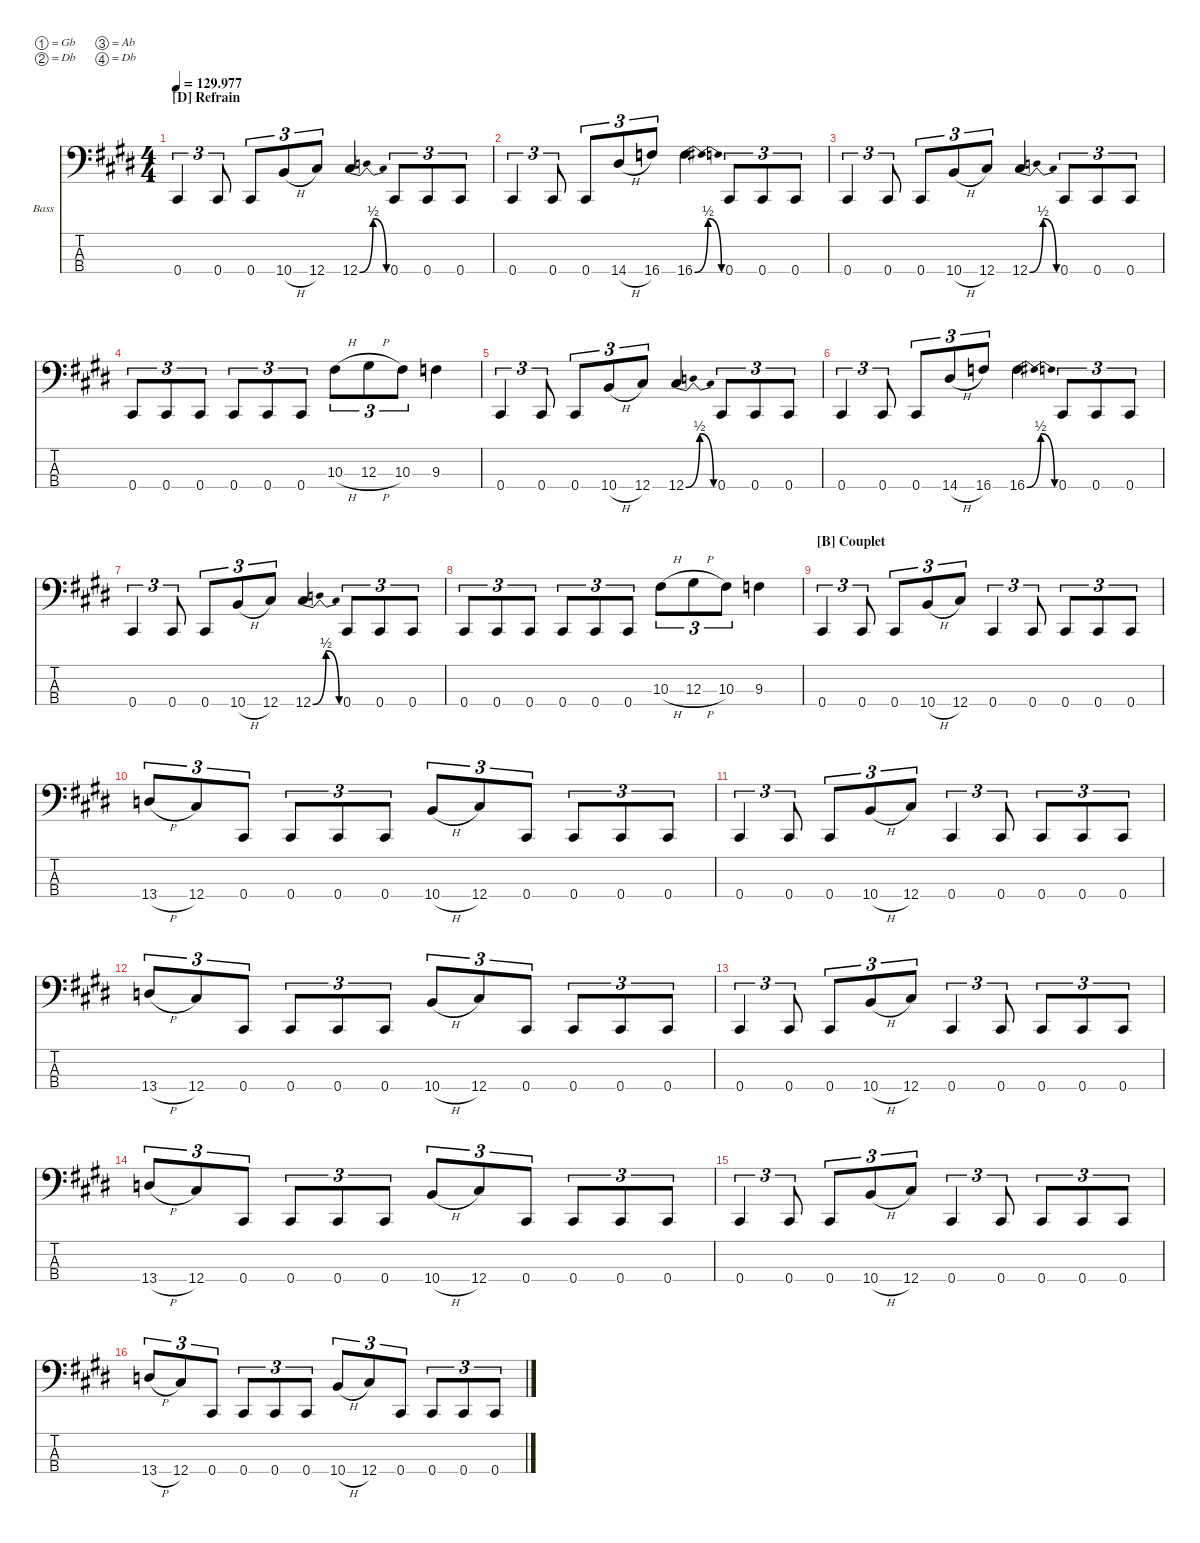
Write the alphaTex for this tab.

\defaultSystemsLayout 4
\hideDynamics
\bracketExtendMode nobrackets
\firstSystemTrackNameOrientation horizontal
\track ("BASSE" "Bass") {defaultSystemsLayout 4 instrument electricbasspick}
\staff {score tabs}
\tuning (Gb2 Db2 Ab1 Db1)
\ts (4 4)
\section ("D" "Refrain")
\tempo
129.977
\accidentals auto
\clef f4
\ottava regular
\simile none
\ks e
0.4{acc #}.4{tu (3 2) dy mf beam Up} 0.4{acc #}.8{tu (3 2) beam Up} 0.4{acc #}.8{tu (3 2) beam Up} 10.4{h acc forcenatural}.8{tu (3 2) beam Up} 12.4{acc #}.8{tu (3 2) beam Up} 12.4{be (bendrelease 0 0 9.6 2 20.4 2 30 0) acc #}.4{beam Up} 0.4{acc #}.8{tu (3 2) beam Up} 0.4{acc #}.8{tu (3 2) beam Up} 0.4{acc #}.8{tu (3 2) beam Up} |
0.4{acc #}.4{tu (3 2) beam Up} 0.4{acc #}.8{tu (3 2) beam Up} 0.4{acc #}.8{tu (3 2) beam Up} 14.4{h acc #}.8{tu (3 2) beam Up} 16.4{acc forcenatural}.8{tu (3 2) beam Up} 16.4{be (bendrelease 0 0 9.6 2 20.4 2 30 0) acc forcenatural}.4{beam Down} 0.4{acc #}.8{tu (3 2) beam Up} 0.4{acc #}.8{tu (3 2) beam Up} 0.4{acc #}.8{tu (3 2) beam Up} |
0.4{acc #}.4{tu (3 2) beam Up} 0.4{acc #}.8{tu (3 2) beam Up} 0.4{acc #}.8{tu (3 2) beam Up} 10.4{h acc forcenatural}.8{tu (3 2) beam Up} 12.4{acc #}.8{tu (3 2) beam Up} 12.4{be (bendrelease 0 0 9.6 2 20.4 2 30 0) acc #}.4{beam Up} 0.4{acc #}.8{tu (3 2) beam Up} 0.4{acc #}.8{tu (3 2) beam Up} 0.4{acc #}.8{tu (3 2) beam Up} |
0.4{acc #}.8{tu (3 2) beam Up} 0.4{acc #}.8{tu (3 2) beam Up} 0.4{acc #}.8{tu (3 2) beam Up} 0.4{acc #}.8{tu (3 2) beam Up} 0.4{acc #}.8{tu (3 2) beam Up} 0.4{acc #}.8{tu (3 2) beam Up} 10.3{h acc #}.8{tu (3 2) beam Down} 12.3{h acc #}.8{tu (3 2) beam Down} 10.3{acc #}.8{tu (3 2) beam Down} 9.3{acc forcenatural}.4{beam Down} |
0.4{acc #}.4{tu (3 2) beam Up} 0.4{acc #}.8{tu (3 2) beam Up} 0.4{acc #}.8{tu (3 2) beam Up} 10.4{h acc forcenatural}.8{tu (3 2) beam Up} 12.4{acc #}.8{tu (3 2) beam Up} 12.4{be (bendrelease 0 0 9.6 2 20.4 2 30 0) acc #}.4{beam Up} 0.4{acc #}.8{tu (3 2) beam Up} 0.4{acc #}.8{tu (3 2) beam Up} 0.4{acc #}.8{tu (3 2) beam Up} |
0.4{acc #}.4{tu (3 2) beam Up} 0.4{acc #}.8{tu (3 2) beam Up} 0.4{acc #}.8{tu (3 2) beam Up} 14.4{h acc #}.8{tu (3 2) beam Up} 16.4{acc forcenatural}.8{tu (3 2) beam Up} 16.4{be (bendrelease 0 0 9.6 2 20.4 2 30 0) acc forcenatural}.4{beam Down} 0.4{acc #}.8{tu (3 2) beam Up} 0.4{acc #}.8{tu (3 2) beam Up} 0.4{acc #}.8{tu (3 2) beam Up} |
0.4{acc #}.4{tu (3 2) beam Up} 0.4{acc #}.8{tu (3 2) beam Up} 0.4{acc #}.8{tu (3 2) beam Up} 10.4{h acc forcenatural}.8{tu (3 2) beam Up} 12.4{acc #}.8{tu (3 2) beam Up} 12.4{be (bendrelease 0 0 9.6 2 20.4 2 30 0) acc #}.4{beam Up} 0.4{acc #}.8{tu (3 2) beam Up} 0.4{acc #}.8{tu (3 2) beam Up} 0.4{acc #}.8{tu (3 2) beam Up} |
0.4{acc #}.8{tu (3 2) beam Up} 0.4{acc #}.8{tu (3 2) beam Up} 0.4{acc #}.8{tu (3 2) beam Up} 0.4{acc #}.8{tu (3 2) beam Up} 0.4{acc #}.8{tu (3 2) beam Up} 0.4{acc #}.8{tu (3 2) beam Up} 10.3{h acc #}.8{tu (3 2) beam Down} 12.3{h acc #}.8{tu (3 2) beam Down} 10.3{acc #}.8{tu (3 2) beam Down} 9.3{acc forcenatural}.4{beam Down} |
\section ("B" "Couplet")
0.4{acc #}.4{tu (3 2) beam Up} 0.4{acc #}.8{tu (3 2) beam Up} 0.4{acc #}.8{tu (3 2) beam Up} 10.4{h acc forcenatural}.8{tu (3 2) beam Up} 12.4{acc #}.8{tu (3 2) beam Up} 0.4{acc #}.4{tu (3 2) beam Up} 0.4{acc #}.8{tu (3 2) beam Up} 0.4{acc #}.8{tu (3 2) beam Up} 0.4{acc #}.8{tu (3 2) beam Up} 0.4{acc #}.8{tu (3 2) beam Up} |
13.4{h acc forcenatural}.8{tu (3 2) beam Up} 12.4{acc #}.8{tu (3 2) beam Up} 0.4{acc #}.8{tu (3 2) beam Up} 0.4{acc #}.8{tu (3 2) beam Up} 0.4{acc #}.8{tu (3 2) beam Up} 0.4{acc #}.8{tu (3 2) beam Up} 10.4{h acc forcenatural}.8{tu (3 2) beam Up} 12.4{acc #}.8{tu (3 2) beam Up} 0.4{acc #}.8{tu (3 2) beam Up} 0.4{acc #}.8{tu (3 2) beam Up} 0.4{acc #}.8{tu (3 2) beam Up} 0.4{acc #}.8{tu (3 2) beam Up} |
0.4{acc #}.4{tu (3 2) beam Up} 0.4{acc #}.8{tu (3 2) beam Up} 0.4{acc #}.8{tu (3 2) beam Up} 10.4{h acc forcenatural}.8{tu (3 2) beam Up} 12.4{acc #}.8{tu (3 2) beam Up} 0.4{acc #}.4{tu (3 2) beam Up} 0.4{acc #}.8{tu (3 2) beam Up} 0.4{acc #}.8{tu (3 2) beam Up} 0.4{acc #}.8{tu (3 2) beam Up} 0.4{acc #}.8{tu (3 2) beam Up} |
13.4{h acc forcenatural}.8{tu (3 2) beam Up} 12.4{acc #}.8{tu (3 2) beam Up} 0.4{acc #}.8{tu (3 2) beam Up} 0.4{acc #}.8{tu (3 2) beam Up} 0.4{acc #}.8{tu (3 2) beam Up} 0.4{acc #}.8{tu (3 2) beam Up} 10.4{h acc forcenatural}.8{tu (3 2) beam Up} 12.4{acc #}.8{tu (3 2) beam Up} 0.4{acc #}.8{tu (3 2) beam Up} 0.4{acc #}.8{tu (3 2) beam Up} 0.4{acc #}.8{tu (3 2) beam Up} 0.4{acc #}.8{tu (3 2) beam Up} |
0.4{acc #}.4{tu (3 2) beam Up} 0.4{acc #}.8{tu (3 2) beam Up} 0.4{acc #}.8{tu (3 2) beam Up} 10.4{h acc forcenatural}.8{tu (3 2) beam Up} 12.4{acc #}.8{tu (3 2) beam Up} 0.4{acc #}.4{tu (3 2) beam Up} 0.4{acc #}.8{tu (3 2) beam Up} 0.4{acc #}.8{tu (3 2) beam Up} 0.4{acc #}.8{tu (3 2) beam Up} 0.4{acc #}.8{tu (3 2) beam Up} |
13.4{h acc forcenatural}.8{tu (3 2) beam Up} 12.4{acc #}.8{tu (3 2) beam Up} 0.4{acc #}.8{tu (3 2) beam Up} 0.4{acc #}.8{tu (3 2) beam Up} 0.4{acc #}.8{tu (3 2) beam Up} 0.4{acc #}.8{tu (3 2) beam Up} 10.4{h acc forcenatural}.8{tu (3 2) beam Up} 12.4{acc #}.8{tu (3 2) beam Up} 0.4{acc #}.8{tu (3 2) beam Up} 0.4{acc #}.8{tu (3 2) beam Up} 0.4{acc #}.8{tu (3 2) beam Up} 0.4{acc #}.8{tu (3 2) beam Up} |
0.4{acc #}.4{tu (3 2) beam Up} 0.4{acc #}.8{tu (3 2) beam Up} 0.4{acc #}.8{tu (3 2) beam Up} 10.4{h acc forcenatural}.8{tu (3 2) beam Up} 12.4{acc #}.8{tu (3 2) beam Up} 0.4{acc #}.4{tu (3 2) beam Up} 0.4{acc #}.8{tu (3 2) beam Up} 0.4{acc #}.8{tu (3 2) beam Up} 0.4{acc #}.8{tu (3 2) beam Up} 0.4{acc #}.8{tu (3 2) beam Up} |
13.4{h acc forcenatural}.8{tu (3 2) beam Up} 12.4{acc #}.8{tu (3 2) beam Up} 0.4{acc #}.8{tu (3 2) beam Up} 0.4{acc #}.8{tu (3 2) beam Up} 0.4{acc #}.8{tu (3 2) beam Up} 0.4{acc #}.8{tu (3 2) beam Up} 10.4{h acc forcenatural}.8{tu (3 2) beam Up} 12.4{acc #}.8{tu (3 2) beam Up} 0.4{acc #}.8{tu (3 2) beam Up} 0.4{acc #}.8{tu (3 2) beam Up} 0.4{acc #}.8{tu (3 2) beam Up} 0.4{acc #}.8{tu (3 2) beam Up}
